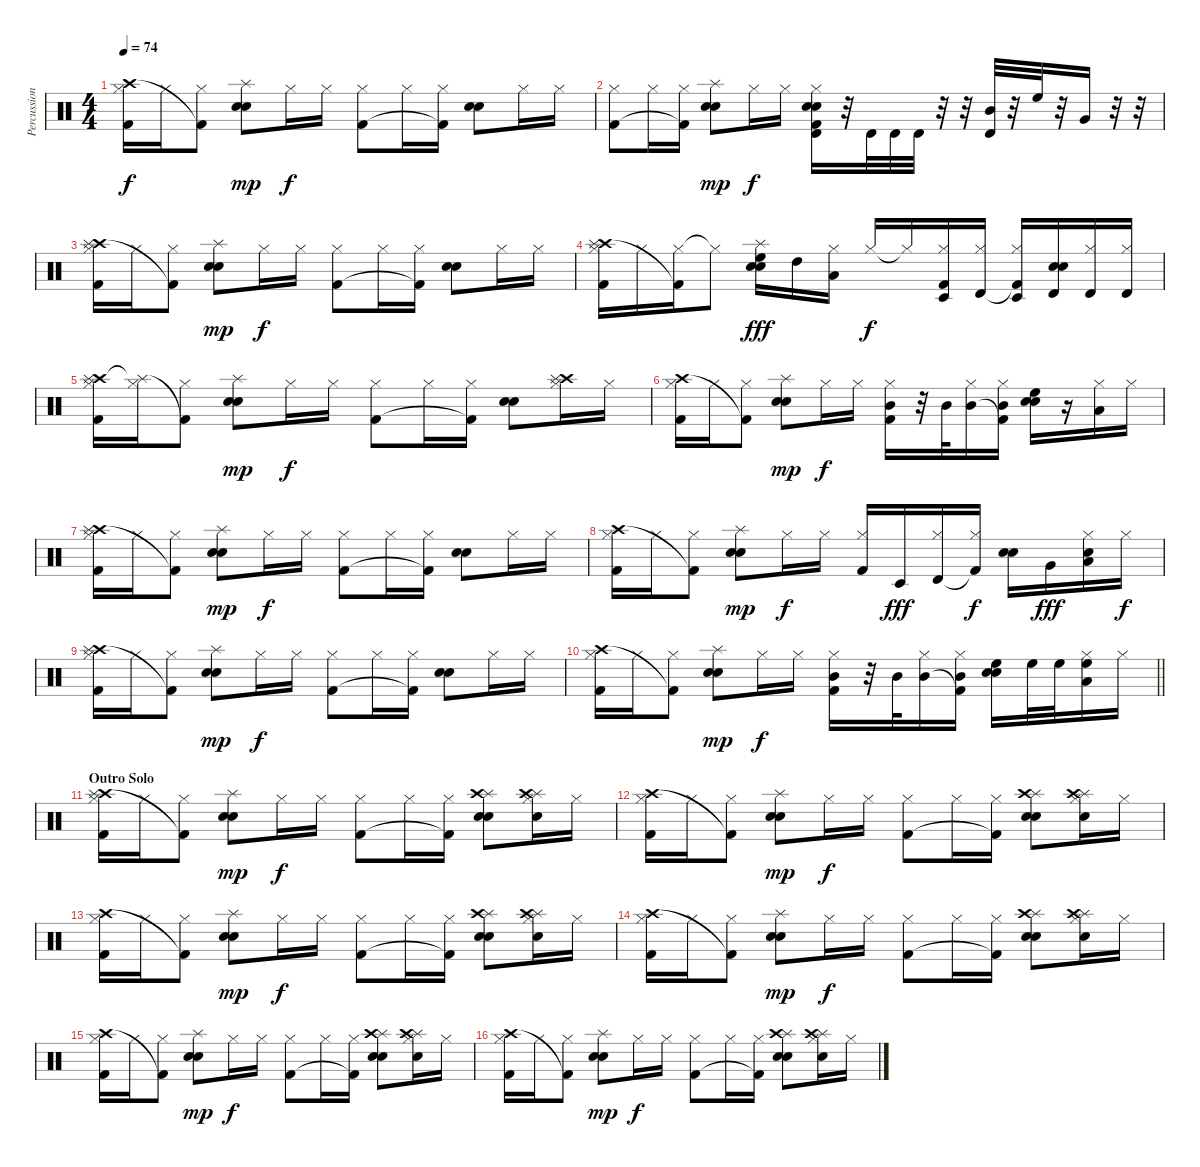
\track ("Percussion" "Percussion") {instrument percussion}
\staff {score}
\articulation defaults
\ts (4 4)
\tempo 74
\clef neutral
\ks c
("Hi-Hat (closed)" "Crash high (hit)" "Kick (hit) 2").16{dy f} "Hi-Hat (closed)".16 ("Hi-Hat (closed)" "Kick (hit) 2"{t}).8 ("Electric Snare (hit)" "Snare (hit) 2" "Splash (hit)").8{dy mp} "Hi-Hat (closed)".16{dy f} "Hi-Hat (closed)".16 ("Hi-Hat (closed)" "Kick (hit) 2").8 "Hi-Hat (closed)".16 ("Hi-Hat (closed)" "Kick (hit) 2"{t}).16 ("Electric Snare (hit)" "Snare (hit) 2").8 "Hi-Hat (closed)".16 "Hi-Hat (closed)".16 |
("Hi-Hat (closed)" "Kick (hit) 2").8 "Hi-Hat (closed)".16 ("Hi-Hat (closed)" "Kick (hit) 2"{t}).16 ("Electric Snare (hit)" "Snare (hit) 2" "Splash (hit)").8{dy mp} "Hi-Hat (closed)".16{dy f} "Hi-Hat (closed)".16 ("Hi-Hat (closed)" "Snare (hit) 2" "Timbale high (hit)" "Electric Snare (hit)" "Kick (hit) 2").16 r.32{balance 12} "Timbale high (hit)".32 "Timbale high (hit)".32 "Timbale high (hit)".32 r.32 r.32 ("Mid Tom (hit)" "Timbale high (hit)").32 r.32 "High Floor Tom (hit)".32 r.32 "Very Low Tom (hit)".16 r.32 r.32 |
("Hi-Hat (closed)" "Crash high (hit)" "Kick (hit) 2" "Splash (hit)").16 "Hi-Hat (closed)".16 ("Hi-Hat (closed)" "Kick (hit) 2"{t}).8 ("Electric Snare (hit)" "Snare (hit) 2" "Splash (hit)").8{dy mp} "Hi-Hat (closed)".16{dy f} "Hi-Hat (closed)".16 ("Hi-Hat (closed)" "Kick (hit) 2").8 "Hi-Hat (closed)".16 ("Hi-Hat (closed)" "Kick (hit) 2"{t}).16 ("Electric Snare (hit)" "Snare (hit) 2").8 "Hi-Hat (closed)".16 "Hi-Hat (closed)".16 |
("Hi-Hat (closed)" "Crash high (hit)" "Kick (hit) 2" "Splash (hit)").16 "Hi-Hat (closed)".16 ("Hi-Hat (closed)" "Kick (hit) 2"{t}).16 "Hi-Hat (closed)"{t}.8 ("Electric Snare (hit)" "Snare (hit) 2" "Splash (hit)" "High Floor Tom (hit)").16{dy fff} "High Tom (hit)".16 ("Hi-Hat (closed)" "Low Tom (hit)").16 "Hi-Hat (closed)".16{dy f} "Hi-Hat (closed)"{t}.16 ("Hi-Hat (closed)" "Kick (hit) 2" "Timbale low (hit)").16 ("Hi-Hat (closed)" "Timbale high (hit)").16 ("Hi-Hat (closed)" "Kick (hit) 2"{t} "Timbale low (hit)").16 ("Electric Snare (hit)" "Snare (hit) 2" "Timbale high (hit)").16 ("Hi-Hat (closed)" "Timbale high (hit)").16 ("Hi-Hat (closed)" "Timbale high (hit)").16 |
("Hi-Hat (closed)" "Crash high (hit)" "Kick (hit) 2" "Splash (hit)").16 ("Hi-Hat (closed)" "Splash (hit)"{t}).16 ("Hi-Hat (closed)" "Kick (hit) 2"{t}).8 ("Electric Snare (hit)" "Snare (hit) 2" "Splash (hit)").8{dy mp} "Hi-Hat (closed)".16{dy f} "Hi-Hat (closed)".16 ("Hi-Hat (closed)" "Kick (hit) 2").8 "Hi-Hat (closed)".16 ("Hi-Hat (closed)" "Kick (hit) 2"{t}).16 ("Electric Snare (hit)" "Snare (hit) 2").8 ("Hi-Hat (closed)" "Crash high (hit)" "Splash (hit)").16 "Hi-Hat (closed)".16 |
("Hi-Hat (closed)" "Crash high (hit)" "Kick (hit) 2").16 "Hi-Hat (closed)".16 ("Hi-Hat (closed)" "Kick (hit) 2"{t}).8 ("Electric Snare (hit)" "Snare (hit) 2" "Splash (hit)").8{dy mp} "Hi-Hat (closed)".16{dy f} "Hi-Hat (closed)".16 ("Hi-Hat (closed)" "Kick (hit) 2" "Mid Tom (hit)").16 r.32 "Mid Tom (hit)".32 ("Hi-Hat (closed)" "Mid Tom (hit)").16 ("Hi-Hat (closed)" "Kick (hit) 2"{t} "Mid Tom (hit)").16 ("Electric Snare (hit)" "Snare (hit) 2" "High Floor Tom (hit)").16{balance 13} r.16 ("Hi-Hat (closed)" "Low Floor Tom (hit)").16{balance 3} "Hi-Hat (closed)".16 |
("Hi-Hat (closed)" "Crash high (hit)" "Kick (hit) 2" "Splash (hit)").16 "Hi-Hat (closed)".16 ("Hi-Hat (closed)" "Kick (hit) 2"{t}).8 ("Electric Snare (hit)" "Snare (hit) 2" "Splash (hit)").8{dy mp} "Hi-Hat (closed)".16{dy f} "Hi-Hat (closed)".16 ("Hi-Hat (closed)" "Kick (hit) 2").8 "Hi-Hat (closed)".16 ("Hi-Hat (closed)" "Kick (hit) 2"{t}).16 ("Electric Snare (hit)" "Snare (hit) 2").8 "Hi-Hat (closed)".16 "Hi-Hat (closed)".16 |
("Hi-Hat (closed)" "Crash high (hit)" "Kick (hit) 2").16 "Hi-Hat (closed)".16 ("Hi-Hat (closed)" "Kick (hit) 2"{t}).8 ("Electric Snare (hit)" "Snare (hit) 2" "Splash (hit)").8{dy mp} "Hi-Hat (closed)".16{dy f} "Hi-Hat (closed)".16 ("Hi-Hat (closed)" "Kick (hit) 2").16 "Timbale low (hit)".16{dy fff} ("Hi-Hat (closed)" "Timbale high (hit)").16 ("Hi-Hat (closed)" "Kick (hit) 2"{t}).16{dy f} ("Electric Snare (hit)" "Snare (hit) 2").16 "Very Low Tom (hit)".16{dy fff} ("Hi-Hat (closed)" "Low Floor Tom (hit)" "Snare (hit) 2").16 "Hi-Hat (closed)".16{dy f} |
("Hi-Hat (closed)" "Crash high (hit)" "Kick (hit) 2" "Splash (hit)").16 "Hi-Hat (closed)".16 ("Hi-Hat (closed)" "Kick (hit) 2"{t}).8 ("Electric Snare (hit)" "Snare (hit) 2" "Splash (hit)").8{dy mp} "Hi-Hat (closed)".16{dy f} "Hi-Hat (closed)".16 ("Hi-Hat (closed)" "Kick (hit) 2").8 "Hi-Hat (closed)".16 ("Hi-Hat (closed)" "Kick (hit) 2"{t}).16 ("Electric Snare (hit)" "Snare (hit) 2").8 "Hi-Hat (closed)".16 "Hi-Hat (closed)".16 |
\barLineRight lightlight
("Hi-Hat (closed)" "Crash high (hit)" "Kick (hit) 2").16 "Hi-Hat (closed)".16 ("Hi-Hat (closed)" "Kick (hit) 2"{t}).8 ("Electric Snare (hit)" "Snare (hit) 2" "Splash (hit)").8{dy mp} "Hi-Hat (closed)".16{dy f} "Hi-Hat (closed)".16 ("Hi-Hat (closed)" "Kick (hit) 2" "Mid Tom (hit)").16 r.32 "Mid Tom (hit)".32 ("Hi-Hat (closed)" "Mid Tom (hit)").16 ("Hi-Hat (closed)" "Kick (hit) 2"{t} "Mid Tom (hit)").16 ("Electric Snare (hit)" "Snare (hit) 2" "High Floor Tom (hit)").16 "High Floor Tom (hit)".32 "High Floor Tom (hit)".32 ("Hi-Hat (closed)" "High Floor Tom (hit)" "Low Floor Tom (hit)").16 "Hi-Hat (closed)".16 |
\section ("" "Outro Solo")
("Hi-Hat (closed)" "Crash high (hit)" "Kick (hit) 2" "Splash (hit)").16 "Hi-Hat (closed)".16 ("Hi-Hat (closed)" "Kick (hit) 2"{t}).8 ("Electric Snare (hit)" "Snare (hit) 2" "Splash (hit)").8{dy mp} "Hi-Hat (closed)".16{dy f} "Hi-Hat (closed)".16 ("Hi-Hat (closed)" "Kick (hit) 2").8 "Hi-Hat (closed)".16 ("Hi-Hat (closed)" "Kick (hit) 2"{t}).16 ("Electric Snare (hit)" "Snare (hit) 2" "Splash (hit)" "Crash high (hit)").8 ("Hi-Hat (closed)" "Snare (hit) 2" "Splash (hit)" "Crash high (hit)").16 "Hi-Hat (closed)".16 |
("Hi-Hat (closed)" "Crash high (hit)" "Kick (hit) 2").16 "Hi-Hat (closed)".16 ("Hi-Hat (closed)" "Kick (hit) 2"{t}).8 ("Electric Snare (hit)" "Snare (hit) 2" "Splash (hit)").8{dy mp} "Hi-Hat (closed)".16{dy f} "Hi-Hat (closed)".16 ("Hi-Hat (closed)" "Kick (hit) 2").8 "Hi-Hat (closed)".16 ("Hi-Hat (closed)" "Kick (hit) 2"{t}).16 ("Electric Snare (hit)" "Snare (hit) 2" "Splash (hit)" "Crash high (hit)").8 ("Hi-Hat (closed)" "Snare (hit) 2" "Splash (hit)" "Crash high (hit)").16 "Hi-Hat (closed)".16 |
("Hi-Hat (closed)" "Crash high (hit)" "Kick (hit) 2").16 "Hi-Hat (closed)".16 ("Hi-Hat (closed)" "Kick (hit) 2"{t}).8 ("Electric Snare (hit)" "Snare (hit) 2" "Splash (hit)").8{dy mp} "Hi-Hat (closed)".16{dy f} "Hi-Hat (closed)".16 ("Hi-Hat (closed)" "Kick (hit) 2").8 "Hi-Hat (closed)".16 ("Hi-Hat (closed)" "Kick (hit) 2"{t}).16 ("Electric Snare (hit)" "Snare (hit) 2" "Splash (hit)" "Crash high (hit)").8 ("Hi-Hat (closed)" "Snare (hit) 2" "Splash (hit)" "Crash high (hit)").16 "Hi-Hat (closed)".16 |
("Hi-Hat (closed)" "Crash high (hit)" "Kick (hit) 2").16 "Hi-Hat (closed)".16 ("Hi-Hat (closed)" "Kick (hit) 2"{t}).8 ("Electric Snare (hit)" "Snare (hit) 2" "Splash (hit)").8{dy mp} "Hi-Hat (closed)".16{dy f} "Hi-Hat (closed)".16 ("Hi-Hat (closed)" "Kick (hit) 2").8 "Hi-Hat (closed)".16 ("Hi-Hat (closed)" "Kick (hit) 2"{t}).16 ("Electric Snare (hit)" "Snare (hit) 2" "Splash (hit)" "Crash high (hit)").8 ("Hi-Hat (closed)" "Snare (hit) 2" "Splash (hit)" "Crash high (hit)").16 "Hi-Hat (closed)".16 |
("Hi-Hat (closed)" "Crash high (hit)" "Kick (hit) 2").16 "Hi-Hat (closed)".16 ("Hi-Hat (closed)" "Kick (hit) 2"{t}).8 ("Electric Snare (hit)" "Snare (hit) 2" "Splash (hit)").8{dy mp} "Hi-Hat (closed)".16{dy f} "Hi-Hat (closed)".16 ("Hi-Hat (closed)" "Kick (hit) 2").8 "Hi-Hat (closed)".16 ("Hi-Hat (closed)" "Kick (hit) 2"{t}).16 ("Electric Snare (hit)" "Snare (hit) 2" "Splash (hit)" "Crash high (hit)").8 ("Hi-Hat (closed)" "Snare (hit) 2" "Splash (hit)" "Crash high (hit)").16 "Hi-Hat (closed)".16 |
("Hi-Hat (closed)" "Crash high (hit)" "Kick (hit) 2").16 "Hi-Hat (closed)".16 ("Hi-Hat (closed)" "Kick (hit) 2"{t}).8 ("Electric Snare (hit)" "Snare (hit) 2" "Splash (hit)").8{dy mp} "Hi-Hat (closed)".16{dy f} "Hi-Hat (closed)".16 ("Hi-Hat (closed)" "Kick (hit) 2").8 "Hi-Hat (closed)".16 ("Hi-Hat (closed)" "Kick (hit) 2"{t}).16 ("Electric Snare (hit)" "Snare (hit) 2" "Splash (hit)" "Crash high (hit)").8 ("Hi-Hat (closed)" "Snare (hit) 2" "Splash (hit)" "Crash high (hit)").16 "Hi-Hat (closed)".16
